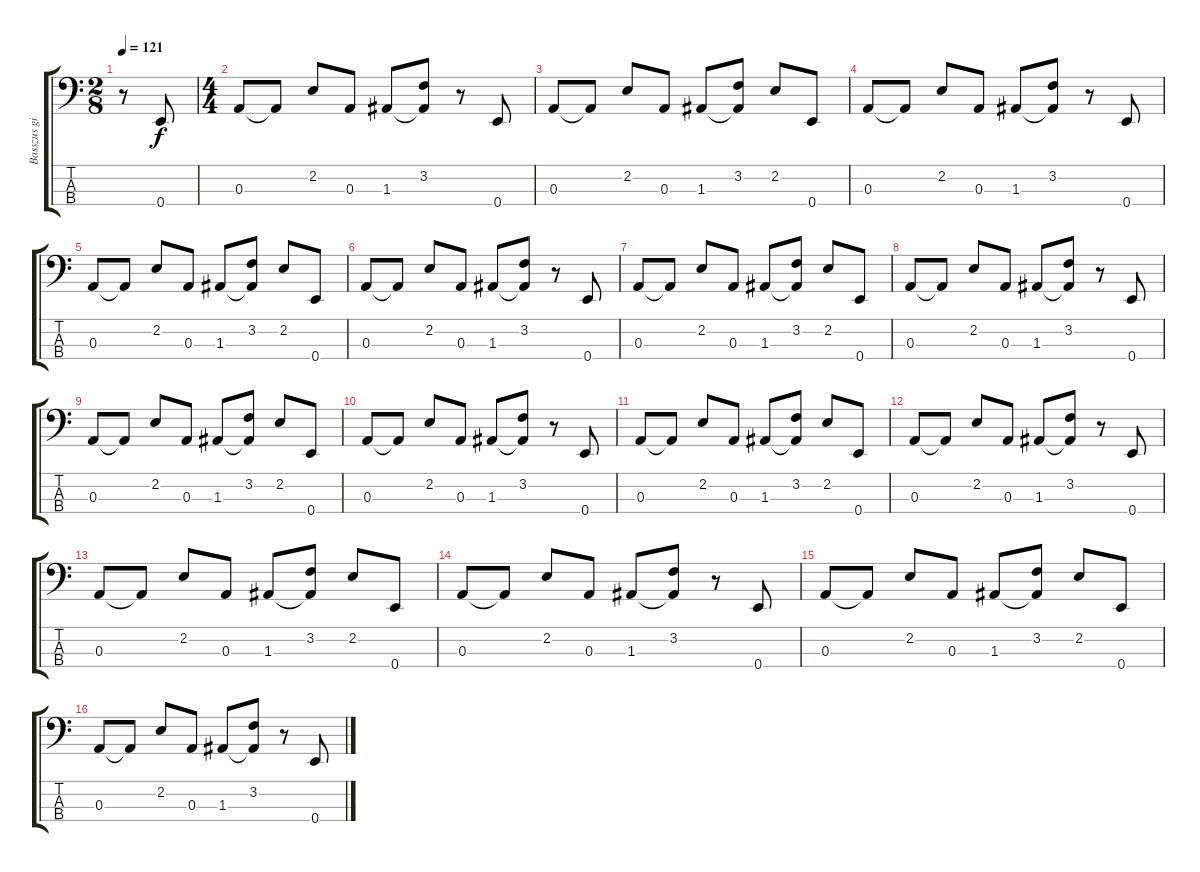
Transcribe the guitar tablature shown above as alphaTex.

\track ("Basszus gitár" "Basszus gi") {instrument electricbassfinger}
\staff {score tabs}
\tuning (G2 D2 A1 E1) {hide}
\ts (2 8)
\tempo 121
\clef f4
\ks c
r.8{dy f instrument electricbassfinger} 0.4.8 |
\ts (4 4)
0.3.8 0.3{t}.8 2.2.8 0.3.8 1.3.8 (3.2 1.3{t}).8 r.8 0.4.8 |
0.3.8 0.3{t}.8 2.2.8 0.3.8 1.3.8 (3.2 1.3{t}).8 2.2.8 0.4.8 |
0.3.8 0.3{t}.8 2.2.8 0.3.8 1.3.8 (3.2 1.3{t}).8 r.8 0.4.8 |
0.3.8 0.3{t}.8 2.2.8 0.3.8 1.3.8 (3.2 1.3{t}).8 2.2.8 0.4.8 |
0.3.8 0.3{t}.8 2.2.8 0.3.8 1.3.8 (3.2 1.3{t}).8 r.8 0.4.8 |
0.3.8 0.3{t}.8 2.2.8 0.3.8 1.3.8 (3.2 1.3{t}).8 2.2.8 0.4.8 |
0.3.8 0.3{t}.8 2.2.8 0.3.8 1.3.8 (3.2 1.3{t}).8 r.8 0.4.8 |
0.3.8 0.3{t}.8 2.2.8 0.3.8 1.3.8 (3.2 1.3{t}).8 2.2.8 0.4.8 |
0.3.8 0.3{t}.8 2.2.8 0.3.8 1.3.8 (3.2 1.3{t}).8 r.8 0.4.8 |
0.3.8 0.3{t}.8 2.2.8 0.3.8 1.3.8 (3.2 1.3{t}).8 2.2.8 0.4.8 |
0.3.8 0.3{t}.8 2.2.8 0.3.8 1.3.8 (3.2 1.3{t}).8 r.8 0.4.8 |
0.3.8 0.3{t}.8 2.2.8 0.3.8 1.3.8 (3.2 1.3{t}).8 2.2.8 0.4.8 |
0.3.8 0.3{t}.8 2.2.8 0.3.8 1.3.8 (3.2 1.3{t}).8 r.8 0.4.8 |
0.3.8 0.3{t}.8 2.2.8 0.3.8 1.3.8 (3.2 1.3{t}).8 2.2.8 0.4.8 |
0.3.8 0.3{t}.8 2.2.8 0.3.8 1.3.8 (3.2 1.3{t}).8 r.8 0.4.8
